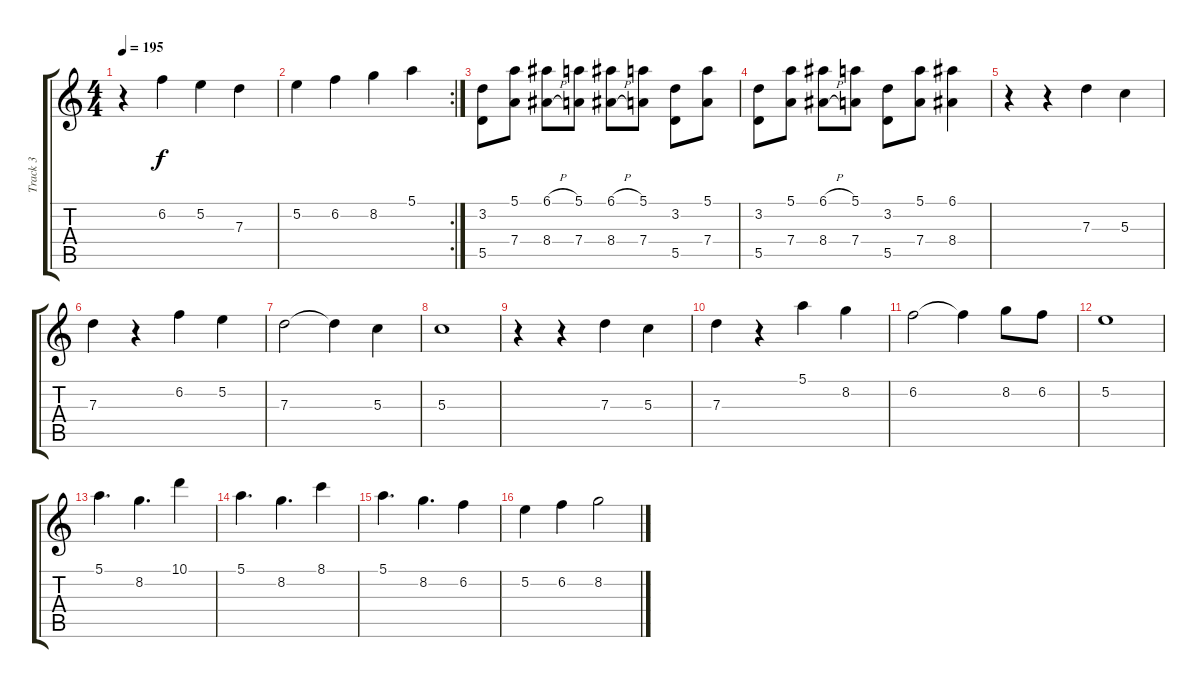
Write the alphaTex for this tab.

\track ("Track 3" "Track 3") {instrument distortionguitar}
\staff {score tabs}
\tuning (E4 B3 G3 D3 A2 E2) {hide}
\ts (4 4)
\tempo 195
\clef g2
\ks c
r.4{dy f} 6.2.4 5.2.4 7.3.4 |
\rc 2
5.2.4 6.2.4 8.2.4 5.1.4 |
(3.2 5.5).8 (5.1 7.4).8 (6.1{h} 8.4{h}).8 (5.1 7.4).8 (6.1{h} 8.4{h}).8 (5.1 7.4).8 (3.2 5.5).8 (5.1 7.4).8 |
(3.2 5.5).8 (5.1 7.4).8 (6.1{h} 8.4{h}).8 (5.1 7.4).8 (3.2 5.5).8 (5.1 7.4).8 (6.1 8.4).4 |
r.4 r.4 7.3.4 5.3.4 |
7.3.4 r.4 6.2.4 5.2.4 |
7.3.2 7.3{t}.4 5.3.4 |
5.3.1 |
r.4 r.4 7.3.4 5.3.4 |
7.3.4 r.4 5.1.4 8.2.4 |
6.2.2 6.2{t}.4 8.2.8 6.2.8 |
5.2.1 |
5.1.4{d} 8.2.4{d} 10.1.4 |
5.1.4{d} 8.2.4{d} 8.1.4 |
5.1.4{d} 8.2.4{d} 6.2.4 |
5.2.4 6.2.4 8.2.2
